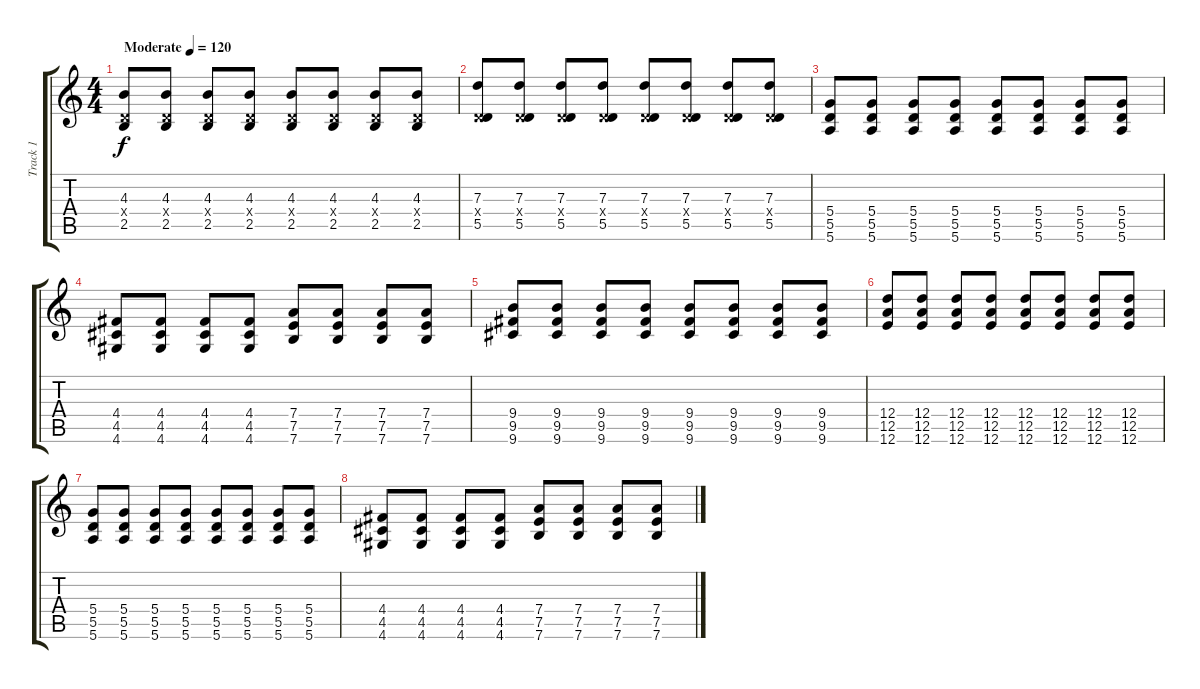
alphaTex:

\track ("Track 1" "Track 1") {instrument acousticguitarsteel}
\staff {score tabs}
\tuning (E4 B3 G3 D3 A2 E2) {hide}
\ts (4 4)
\tempo (120 "Moderate")
\clef g2
\ks c
(4.3 0.4{x} 2.5).8{dy f instrument acousticguitarsteel} (4.3 0.4{x} 2.5).8 (4.3 0.4{x} 2.5).8 (4.3 0.4{x} 2.5).8 (4.3 0.4{x} 2.5).8 (4.3 0.4{x} 2.5).8 (4.3 0.4{x} 2.5).8 (4.3 0.4{x} 2.5).8 |
(7.3 0.4{x} 5.5).8 (7.3 0.4{x} 5.5).8 (7.3 0.4{x} 5.5).8 (7.3 0.4{x} 5.5).8 (7.3 0.4{x} 5.5).8 (7.3 0.4{x} 5.5).8 (7.3 0.4{x} 5.5).8 (7.3 0.4{x} 5.5).8 |
(5.4 5.5 5.6).8 (5.4 5.5 5.6).8 (5.4 5.5 5.6).8 (5.4 5.5 5.6).8 (5.4 5.5 5.6).8 (5.4 5.5 5.6).8 (5.4 5.5 5.6).8 (5.4 5.5 5.6).8 |
(4.4 4.5 4.6).8 (4.4 4.5 4.6).8 (4.4 4.5 4.6).8 (4.4 4.5 4.6).8 (7.4 7.5 7.6).8 (7.4 7.5 7.6).8 (7.4 7.5 7.6).8 (7.4 7.5 7.6).8 |
(9.4 9.5 9.6).8 (9.4 9.5 9.6).8 (9.4 9.5 9.6).8 (9.4 9.5 9.6).8 (9.4 9.5 9.6).8 (9.4 9.5 9.6).8 (9.4 9.5 9.6).8 (9.4 9.5 9.6).8 |
(12.4 12.5 12.6).8 (12.4 12.5 12.6).8 (12.4 12.5 12.6).8 (12.4 12.5 12.6).8 (12.4 12.5 12.6).8 (12.4 12.5 12.6).8 (12.4 12.5 12.6).8 (12.4 12.5 12.6).8 |
(5.4 5.5 5.6).8 (5.4 5.5 5.6).8 (5.4 5.5 5.6).8 (5.4 5.5 5.6).8 (5.4 5.5 5.6).8 (5.4 5.5 5.6).8 (5.4 5.5 5.6).8 (5.4 5.5 5.6).8 |
(4.4 4.5 4.6).8 (4.4 4.5 4.6).8 (4.4 4.5 4.6).8 (4.4 4.5 4.6).8 (7.4 7.5 7.6).8 (7.4 7.5 7.6).8 (7.4 7.5 7.6).8 (7.4 7.5 7.6).8
